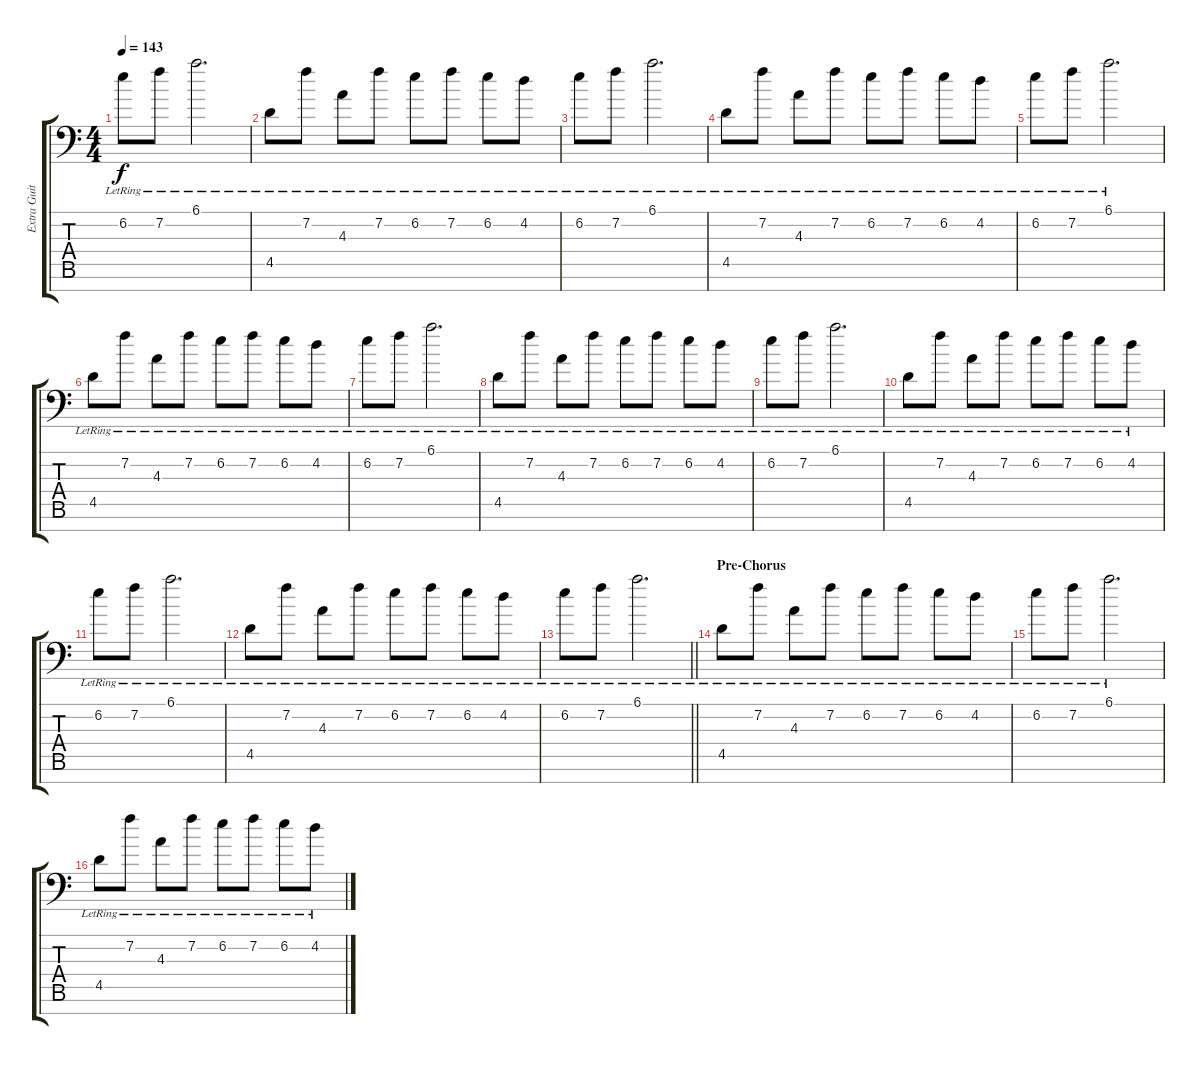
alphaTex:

\track ("Extra Guitar 2" "Extra Guit") {instrument distortionguitar}
\staff {score tabs}
\tuning (Eb4 Bb3 F3 Eb3 Bb2 F2 Bb1) {hide}
\ts (4 4)
\tempo 143
\clef f4
\ks c
6.2{lr}.8{dy f} 7.2{lr}.8 6.1{lr}.2{d} |
4.5{lr}.8 7.2{lr}.8 4.3{lr}.8 7.2{lr}.8 6.2{lr}.8 7.2{lr}.8 6.2{lr}.8 4.2{lr}.8 |
6.2{lr}.8 7.2{lr}.8 6.1{lr}.2{d} |
4.5{lr}.8 7.2{lr}.8 4.3{lr}.8 7.2{lr}.8 6.2{lr}.8 7.2{lr}.8 6.2{lr}.8 4.2{lr}.8 |
6.2{lr}.8 7.2{lr}.8 6.1{lr}.2{d} |
4.5{lr}.8 7.2{lr}.8 4.3{lr}.8 7.2{lr}.8 6.2{lr}.8 7.2{lr}.8 6.2{lr}.8 4.2{lr}.8 |
6.2{lr}.8 7.2{lr}.8 6.1{lr}.2{d} |
4.5{lr}.8 7.2{lr}.8 4.3{lr}.8 7.2{lr}.8 6.2{lr}.8 7.2{lr}.8 6.2{lr}.8 4.2{lr}.8 |
6.2{lr}.8 7.2{lr}.8 6.1{lr}.2{d} |
4.5{lr}.8 7.2{lr}.8 4.3{lr}.8 7.2{lr}.8 6.2{lr}.8 7.2{lr}.8 6.2{lr}.8 4.2{lr}.8 |
6.2{lr}.8 7.2{lr}.8 6.1{lr}.2{d} |
4.5{lr}.8 7.2{lr}.8 4.3{lr}.8 7.2{lr}.8 6.2{lr}.8 7.2{lr}.8 6.2{lr}.8 4.2{lr}.8 |
\barLineRight lightlight
6.2{lr}.8 7.2{lr}.8 6.1{lr}.2{d} |
\section ("" "Pre-Chorus")
4.5{lr}.8{volume 10 instrument electricguitarjazz} 7.2{lr}.8 4.3{lr}.8 7.2{lr}.8 6.2{lr}.8 7.2{lr}.8 6.2{lr}.8 4.2{lr}.8 |
6.2{lr}.8 7.2{lr}.8 6.1{lr}.2{d} |
4.5{lr}.8 7.2{lr}.8 4.3{lr}.8 7.2{lr}.8 6.2{lr}.8 7.2{lr}.8 6.2{lr}.8 4.2{lr}.8
